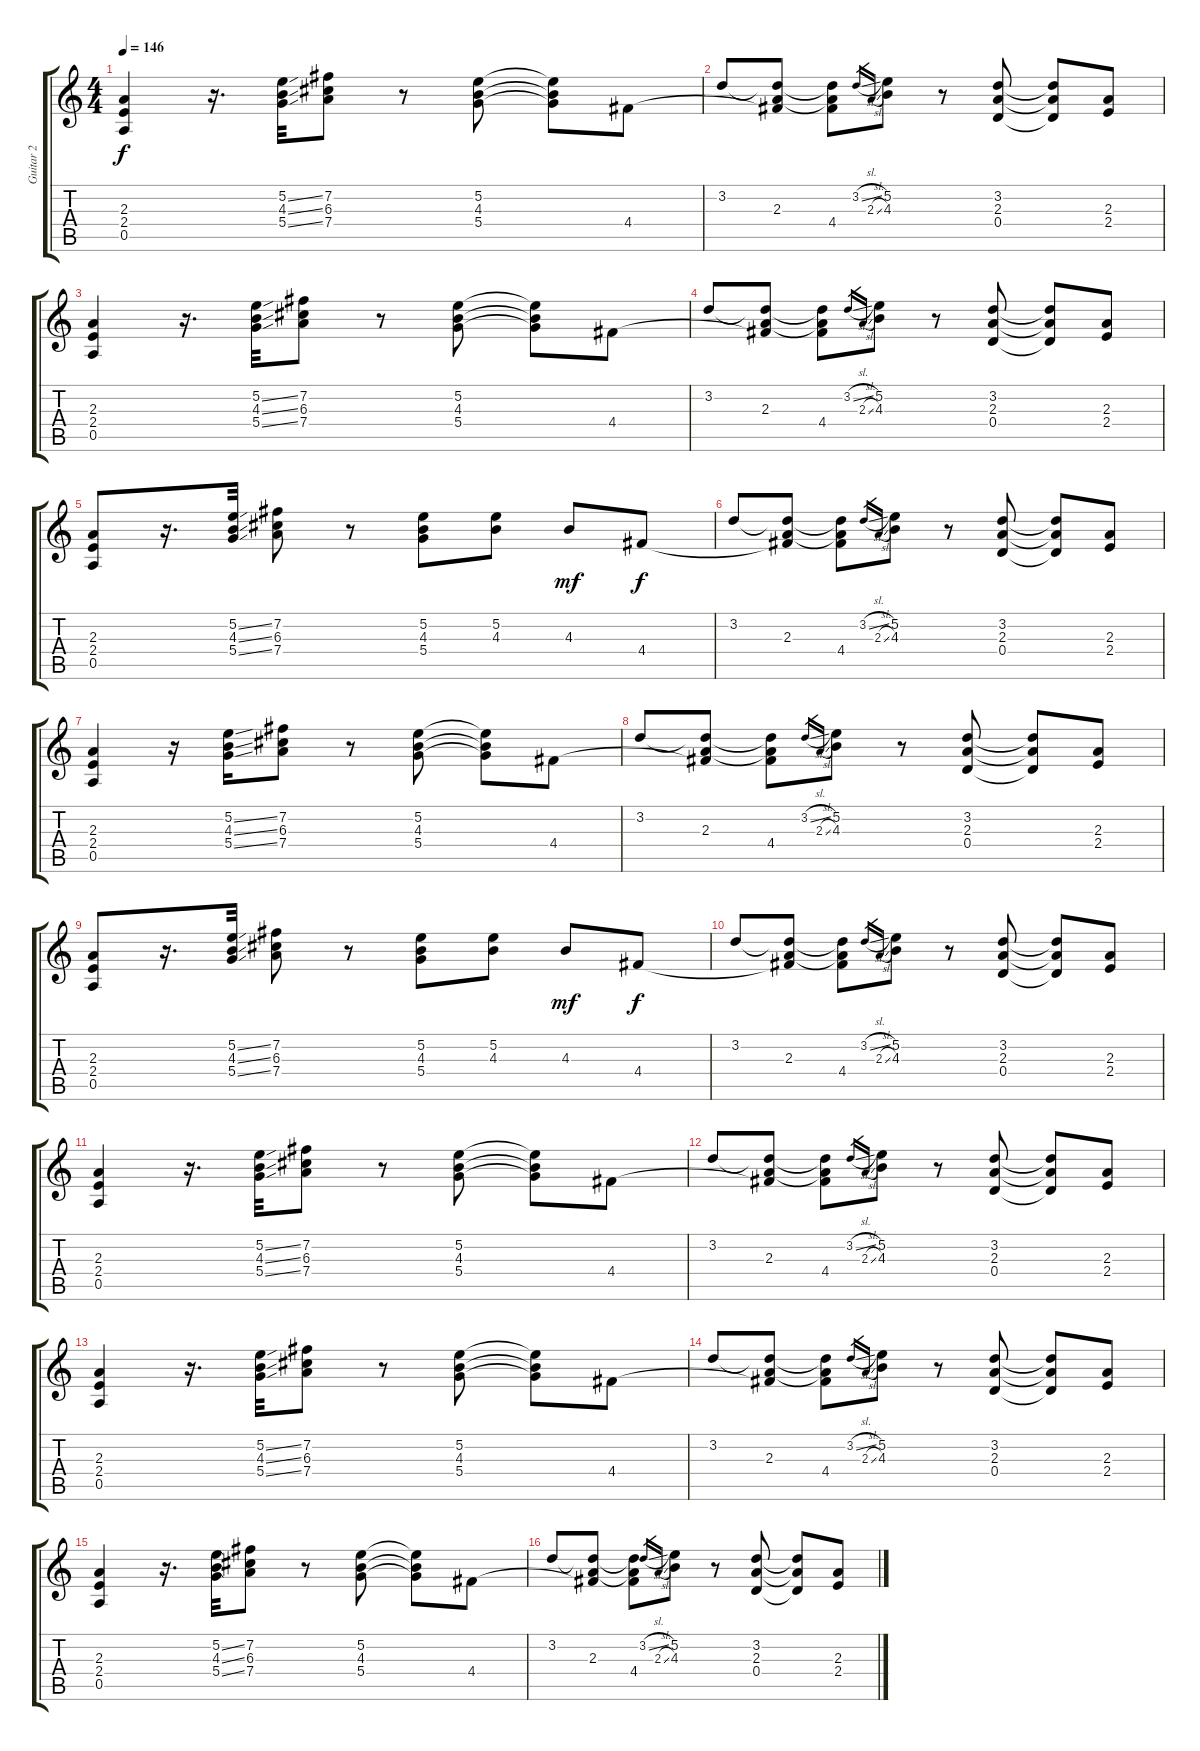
\track ("Guitar 2" "Guitar 2") {instrument electricguitarjazz}
\staff {score tabs}
\tuning (E4 B3 G3 D3 A2 E2) {hide}
\ts (4 4)
\tempo 146
\clef g2
\ks c
(2.3 2.4 0.5).4{dy f} r.16{d} (5.2{ss} 4.3{ss} 5.4{ss}).32 (7.2 6.3 7.4).8 r.8 (5.2 4.3 5.4).8 (5.2{t} 4.3{t} 5.4{t}).8 4.4.8 |
3.2.8 (3.2{t} 2.3 4.4{t}).8 (3.2{t} 2.3{t} 4.4).8 3.2{sl}.16{gr} 2.3{sl}.16{gr} (5.2 4.3).8 r.8 (3.2 2.3 0.4).8 (3.2{t} 2.3{t} 0.4{t}).8 (2.3 2.4).8 |
(2.3 2.4 0.5).4 r.16{d} (5.2{ss} 4.3{ss} 5.4{ss}).32 (7.2 6.3 7.4).8 r.8 (5.2 4.3 5.4).8 (5.2{t} 4.3{t} 5.4{t}).8 4.4.8 |
3.2.8 (3.2{t} 2.3 4.4{t}).8 (3.2{t} 2.3{t} 4.4).8 3.2{sl}.16{gr} 2.3{sl}.16{gr} (5.2 4.3).8 r.8 (3.2 2.3 0.4).8 (3.2{t} 2.3{t} 0.4{t}).8 (2.3 2.4).8 |
(2.3 2.4 0.5).8 r.16{d} (5.2{ss} 4.3{ss} 5.4{ss}).32 (7.2 6.3 7.4).8 r.8 (5.2 4.3 5.4).8 (5.2 4.3).8 4.3.8{dy mf} 4.4.8{dy f} |
3.2.8 (3.2{t} 2.3 4.4{t}).8 (3.2{t} 2.3{t} 4.4).8 3.2{sl}.16{gr} 2.3{sl}.16{gr} (5.2 4.3).8 r.8 (3.2 2.3 0.4).8 (3.2{t} 2.3{t} 0.4{t}).8 (2.3 2.4).8 |
(2.3 2.4 0.5).4 r.16 (5.2{ss} 4.3{ss} 5.4{ss}).16 (7.2 6.3 7.4).8 r.8 (5.2 4.3 5.4).8 (5.2{t} 4.3{t} 5.4{t}).8 4.4.8 |
3.2.8 (3.2{t} 2.3 4.4{t}).8 (3.2{t} 2.3{t} 4.4).8 3.2{sl}.16{gr} 2.3{sl}.16{gr} (5.2 4.3).8 r.8 (3.2 2.3 0.4).8 (3.2{t} 2.3{t} 0.4{t}).8 (2.3 2.4).8 |
(2.3 2.4 0.5).8 r.16{d} (5.2{ss} 4.3{ss} 5.4{ss}).32 (7.2 6.3 7.4).8 r.8 (5.2 4.3 5.4).8 (5.2 4.3).8 4.3.8{dy mf} 4.4.8{dy f} |
3.2.8 (3.2{t} 2.3 4.4{t}).8 (3.2{t} 2.3{t} 4.4).8 3.2{sl}.16{gr} 2.3{sl}.16{gr} (5.2 4.3).8 r.8 (3.2 2.3 0.4).8 (3.2{t} 2.3{t} 0.4{t}).8 (2.3 2.4).8 |
(2.3 2.4 0.5).4 r.16{d} (5.2{ss} 4.3{ss} 5.4{ss}).32 (7.2 6.3 7.4).8 r.8 (5.2 4.3 5.4).8 (5.2{t} 4.3{t} 5.4{t}).8 4.4.8 |
3.2.8 (3.2{t} 2.3 4.4{t}).8 (3.2{t} 2.3{t} 4.4).8 3.2{sl}.16{gr} 2.3{sl}.16{gr} (5.2 4.3).8 r.8 (3.2 2.3 0.4).8 (3.2{t} 2.3{t} 0.4{t}).8 (2.3 2.4).8 |
(2.3 2.4 0.5).4 r.16{d} (5.2{ss} 4.3{ss} 5.4{ss}).32 (7.2 6.3 7.4).8 r.8 (5.2 4.3 5.4).8 (5.2{t} 4.3{t} 5.4{t}).8 4.4.8 |
3.2.8 (3.2{t} 2.3 4.4{t}).8 (3.2{t} 2.3{t} 4.4).8 3.2{sl}.16{gr} 2.3{sl}.16{gr} (5.2 4.3).8 r.8 (3.2 2.3 0.4).8 (3.2{t} 2.3{t} 0.4{t}).8 (2.3 2.4).8 |
(2.3 2.4 0.5).4 r.16{d} (5.2{ss} 4.3{ss} 5.4{ss}).32 (7.2 6.3 7.4).8 r.8 (5.2 4.3 5.4).8 (5.2{t} 4.3{t} 5.4{t}).8 4.4.8 |
3.2.8 (3.2{t} 2.3 4.4{t}).8 (3.2{t} 2.3{t} 4.4).8 3.2{sl}.16{gr} 2.3{sl}.16{gr} (5.2 4.3).8 r.8 (3.2 2.3 0.4).8 (3.2{t} 2.3{t} 0.4{t}).8 (2.3 2.4).8
